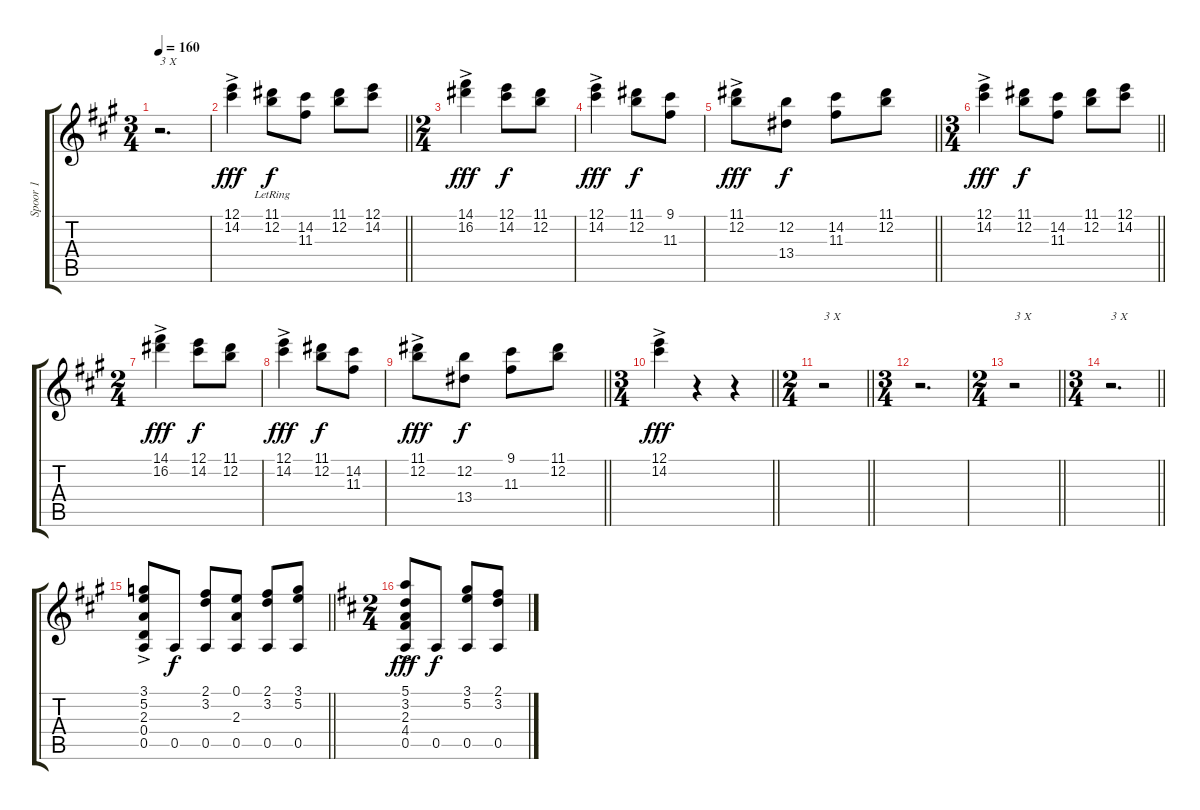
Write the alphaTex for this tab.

\track ("Spoor 1" "Spoor 1") {instrument acousticguitarnylon}
\staff {score tabs}
\tuning (E4 B3 G3 D3 A2 E2) {hide}
\ts (3 4)
\tempo 160
\clef g2
\ks a
r.2{d txt "3 X" dy fff} |
\barLineRight lightlight
(12.1{ac} 14.2{ac}).4 (11.1{lr} 12.2).8{dy f} (14.2 11.3).8 (11.1 12.2).8 (12.1 14.2).8 |
\ts (2 4)
(14.1{ac} 16.2{ac}).4{dy fff} (12.1 14.2).8{dy f} (11.1 12.2).8 |
(12.1{ac} 14.2{ac}).4{dy fff} (11.1 12.2).8{dy f} (9.1 11.3).8 |
\barLineRight lightlight
(11.1{ac} 12.2{ac}).8{dy fff} (12.2 13.4).8{dy f} (14.2 11.3).8 (11.1 12.2).8 |
\ts (3 4)
\barLineRight lightlight
(12.1{ac} 14.2{ac}).4{dy fff} (11.1 12.2).8{dy f} (14.2 11.3).8 (11.1 12.2).8 (12.1 14.2).8 |
\ts (2 4)
(14.1{ac} 16.2{ac}).4{dy fff} (12.1 14.2).8{dy f} (11.1 12.2).8 |
(12.1{ac} 14.2{ac}).4{dy fff} (11.1 12.2).8{dy f} (14.2 11.3).8 |
\barLineRight lightlight
(11.1{ac} 12.2{ac}).8{dy fff} (12.2 13.4).8{dy f} (9.1 11.3).8 (11.1 12.2).8 |
\ts (3 4)
\barLineRight lightlight
(12.1{ac} 14.2{ac}).4{dy fff} r.4 r.4 |
\ts (2 4)
\barLineRight lightlight
r.2{txt "3 X"} |
\ts (3 4)
r.2{d} |
\ts (2 4)
\barLineRight lightlight
r.2{txt "3 X"} |
\ts (3 4)
\barLineRight lightlight
r.2{d txt "3 X"} |
\barLineRight lightlight
(3.1 5.2{ac} 2.3 0.4{ac} 0.5{ac}).8 0.5.8{dy f} (2.1 3.2 0.5).8 (0.1 2.3 0.5).8 (2.1 3.2 0.5).8 (3.1 5.2 0.5).8 |
\ts (2 4)
\ks d
(5.1{ac} 3.2{ac} 2.3{ac} 4.4{ac} 0.5{ac}).8{dy fff} 0.5.8{dy f} (3.1 5.2 0.5).8 (2.1 3.2 0.5).8
